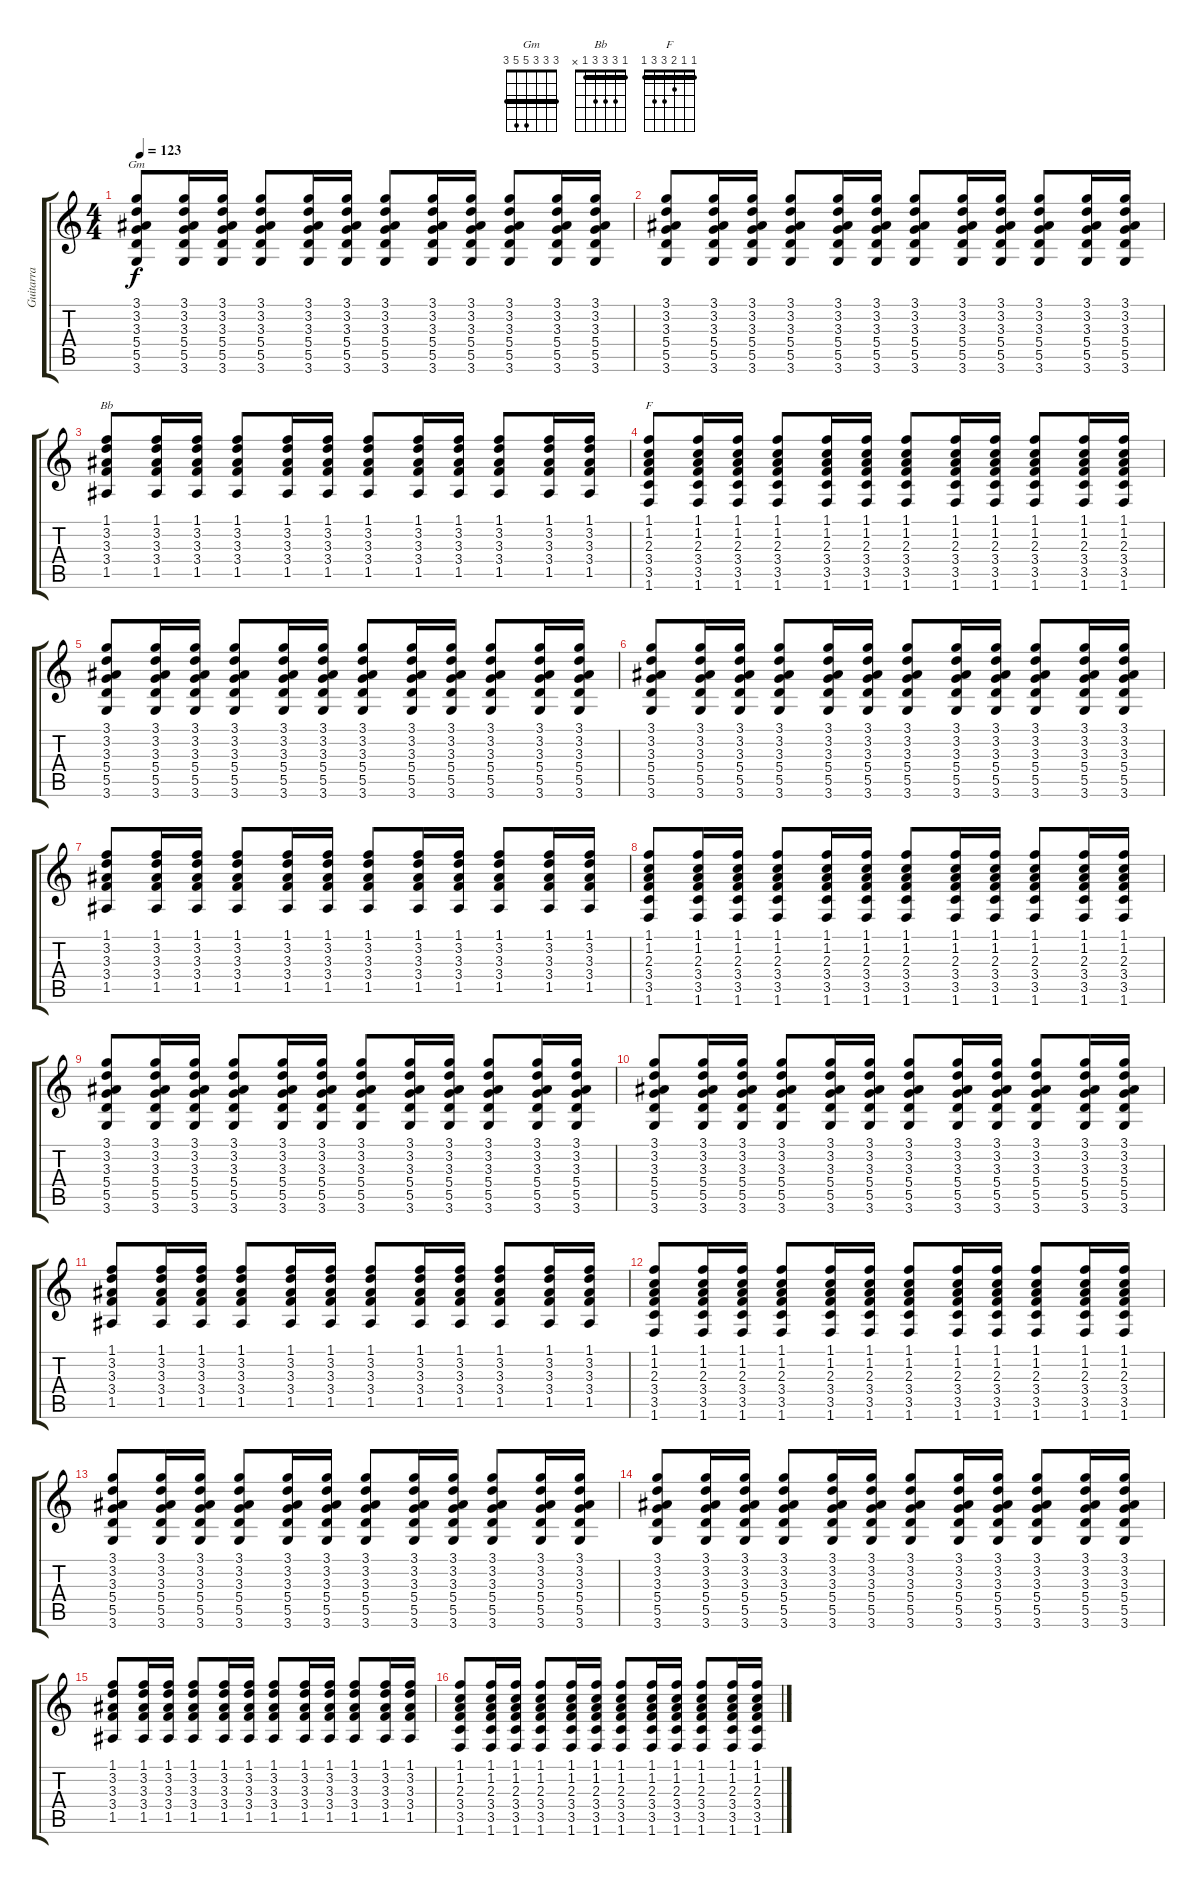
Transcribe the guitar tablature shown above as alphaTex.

\track ("Guitarra" "Guitarra") {instrument acousticguitarnylon}
\staff {score tabs}
\tuning (E4 B3 G3 D3 A2 E2) {hide}
\chord ("Gm" 3 3 3 5 5 3) {barre 3}
\chord ("Bb" 1 3 3 3 1 x) {barre 1}
\chord ("F" 1 1 2 3 3 1) {barre 1}
\ts (4 4)
\tempo 123
\clef g2
\ks c
(3.1 3.2 3.3 5.4 5.5 3.6).8{ch "Gm" dy f} (3.1 3.2 3.3 5.4 5.5 3.6).16 (3.1 3.2 3.3 5.4 5.5 3.6).16 (3.1 3.2 3.3 5.4 5.5 3.6).8 (3.1 3.2 3.3 5.4 5.5 3.6).16 (3.1 3.2 3.3 5.4 5.5 3.6).16 (3.1 3.2 3.3 5.4 5.5 3.6).8 (3.1 3.2 3.3 5.4 5.5 3.6).16 (3.1 3.2 3.3 5.4 5.5 3.6).16 (3.1 3.2 3.3 5.4 5.5 3.6).8 (3.1 3.2 3.3 5.4 5.5 3.6).16 (3.1 3.2 3.3 5.4 5.5 3.6).16 |
(3.1 3.2 3.3 5.4 5.5 3.6).8 (3.1 3.2 3.3 5.4 5.5 3.6).16 (3.1 3.2 3.3 5.4 5.5 3.6).16 (3.1 3.2 3.3 5.4 5.5 3.6).8 (3.1 3.2 3.3 5.4 5.5 3.6).16 (3.1 3.2 3.3 5.4 5.5 3.6).16 (3.1 3.2 3.3 5.4 5.5 3.6).8 (3.1 3.2 3.3 5.4 5.5 3.6).16 (3.1 3.2 3.3 5.4 5.5 3.6).16 (3.1 3.2 3.3 5.4 5.5 3.6).8 (3.1 3.2 3.3 5.4 5.5 3.6).16 (3.1 3.2 3.3 5.4 5.5 3.6).16 |
(1.1 3.2 3.3 3.4 1.5).8{ch "Bb"} (1.1 3.2 3.3 3.4 1.5).16 (1.1 3.2 3.3 3.4 1.5).16 (1.1 3.2 3.3 3.4 1.5).8 (1.1 3.2 3.3 3.4 1.5).16 (1.1 3.2 3.3 3.4 1.5).16 (1.1 3.2 3.3 3.4 1.5).8 (1.1 3.2 3.3 3.4 1.5).16 (1.1 3.2 3.3 3.4 1.5).16 (1.1 3.2 3.3 3.4 1.5).8 (1.1 3.2 3.3 3.4 1.5).16 (1.1 3.2 3.3 3.4 1.5).16 |
(1.1 1.2 2.3 3.4 3.5 1.6).8{ch "F"} (1.1 1.2 2.3 3.4 3.5 1.6).16 (1.1 1.2 2.3 3.4 3.5 1.6).16 (1.1 1.2 2.3 3.4 3.5 1.6).8 (1.1 1.2 2.3 3.4 3.5 1.6).16 (1.1 1.2 2.3 3.4 3.5 1.6).16 (1.1 1.2 2.3 3.4 3.5 1.6).8 (1.1 1.2 2.3 3.4 3.5 1.6).16 (1.1 1.2 2.3 3.4 3.5 1.6).16 (1.1 1.2 2.3 3.4 3.5 1.6).8 (1.1 1.2 2.3 3.4 3.5 1.6).16 (1.1 1.2 2.3 3.4 3.5 1.6).16 |
(3.1 3.2 3.3 5.4 5.5 3.6).8 (3.1 3.2 3.3 5.4 5.5 3.6).16 (3.1 3.2 3.3 5.4 5.5 3.6).16 (3.1 3.2 3.3 5.4 5.5 3.6).8 (3.1 3.2 3.3 5.4 5.5 3.6).16 (3.1 3.2 3.3 5.4 5.5 3.6).16 (3.1 3.2 3.3 5.4 5.5 3.6).8 (3.1 3.2 3.3 5.4 5.5 3.6).16 (3.1 3.2 3.3 5.4 5.5 3.6).16 (3.1 3.2 3.3 5.4 5.5 3.6).8 (3.1 3.2 3.3 5.4 5.5 3.6).16 (3.1 3.2 3.3 5.4 5.5 3.6).16 |
(3.1 3.2 3.3 5.4 5.5 3.6).8 (3.1 3.2 3.3 5.4 5.5 3.6).16 (3.1 3.2 3.3 5.4 5.5 3.6).16 (3.1 3.2 3.3 5.4 5.5 3.6).8 (3.1 3.2 3.3 5.4 5.5 3.6).16 (3.1 3.2 3.3 5.4 5.5 3.6).16 (3.1 3.2 3.3 5.4 5.5 3.6).8 (3.1 3.2 3.3 5.4 5.5 3.6).16 (3.1 3.2 3.3 5.4 5.5 3.6).16 (3.1 3.2 3.3 5.4 5.5 3.6).8 (3.1 3.2 3.3 5.4 5.5 3.6).16 (3.1 3.2 3.3 5.4 5.5 3.6).16 |
(1.1 3.2 3.3 3.4 1.5).8 (1.1 3.2 3.3 3.4 1.5).16 (1.1 3.2 3.3 3.4 1.5).16 (1.1 3.2 3.3 3.4 1.5).8 (1.1 3.2 3.3 3.4 1.5).16 (1.1 3.2 3.3 3.4 1.5).16 (1.1 3.2 3.3 3.4 1.5).8 (1.1 3.2 3.3 3.4 1.5).16 (1.1 3.2 3.3 3.4 1.5).16 (1.1 3.2 3.3 3.4 1.5).8 (1.1 3.2 3.3 3.4 1.5).16 (1.1 3.2 3.3 3.4 1.5).16 |
(1.1 1.2 2.3 3.4 3.5 1.6).8 (1.1 1.2 2.3 3.4 3.5 1.6).16 (1.1 1.2 2.3 3.4 3.5 1.6).16 (1.1 1.2 2.3 3.4 3.5 1.6).8 (1.1 1.2 2.3 3.4 3.5 1.6).16 (1.1 1.2 2.3 3.4 3.5 1.6).16 (1.1 1.2 2.3 3.4 3.5 1.6).8 (1.1 1.2 2.3 3.4 3.5 1.6).16 (1.1 1.2 2.3 3.4 3.5 1.6).16 (1.1 1.2 2.3 3.4 3.5 1.6).8 (1.1 1.2 2.3 3.4 3.5 1.6).16 (1.1 1.2 2.3 3.4 3.5 1.6).16 |
(3.1 3.2 3.3 5.4 5.5 3.6).8 (3.1 3.2 3.3 5.4 5.5 3.6).16 (3.1 3.2 3.3 5.4 5.5 3.6).16 (3.1 3.2 3.3 5.4 5.5 3.6).8 (3.1 3.2 3.3 5.4 5.5 3.6).16 (3.1 3.2 3.3 5.4 5.5 3.6).16 (3.1 3.2 3.3 5.4 5.5 3.6).8 (3.1 3.2 3.3 5.4 5.5 3.6).16 (3.1 3.2 3.3 5.4 5.5 3.6).16 (3.1 3.2 3.3 5.4 5.5 3.6).8 (3.1 3.2 3.3 5.4 5.5 3.6).16 (3.1 3.2 3.3 5.4 5.5 3.6).16 |
(3.1 3.2 3.3 5.4 5.5 3.6).8 (3.1 3.2 3.3 5.4 5.5 3.6).16 (3.1 3.2 3.3 5.4 5.5 3.6).16 (3.1 3.2 3.3 5.4 5.5 3.6).8 (3.1 3.2 3.3 5.4 5.5 3.6).16 (3.1 3.2 3.3 5.4 5.5 3.6).16 (3.1 3.2 3.3 5.4 5.5 3.6).8 (3.1 3.2 3.3 5.4 5.5 3.6).16 (3.1 3.2 3.3 5.4 5.5 3.6).16 (3.1 3.2 3.3 5.4 5.5 3.6).8 (3.1 3.2 3.3 5.4 5.5 3.6).16 (3.1 3.2 3.3 5.4 5.5 3.6).16 |
(1.1 3.2 3.3 3.4 1.5).8 (1.1 3.2 3.3 3.4 1.5).16 (1.1 3.2 3.3 3.4 1.5).16 (1.1 3.2 3.3 3.4 1.5).8 (1.1 3.2 3.3 3.4 1.5).16 (1.1 3.2 3.3 3.4 1.5).16 (1.1 3.2 3.3 3.4 1.5).8 (1.1 3.2 3.3 3.4 1.5).16 (1.1 3.2 3.3 3.4 1.5).16 (1.1 3.2 3.3 3.4 1.5).8 (1.1 3.2 3.3 3.4 1.5).16 (1.1 3.2 3.3 3.4 1.5).16 |
(1.1 1.2 2.3 3.4 3.5 1.6).8 (1.1 1.2 2.3 3.4 3.5 1.6).16 (1.1 1.2 2.3 3.4 3.5 1.6).16 (1.1 1.2 2.3 3.4 3.5 1.6).8 (1.1 1.2 2.3 3.4 3.5 1.6).16 (1.1 1.2 2.3 3.4 3.5 1.6).16 (1.1 1.2 2.3 3.4 3.5 1.6).8 (1.1 1.2 2.3 3.4 3.5 1.6).16 (1.1 1.2 2.3 3.4 3.5 1.6).16 (1.1 1.2 2.3 3.4 3.5 1.6).8 (1.1 1.2 2.3 3.4 3.5 1.6).16 (1.1 1.2 2.3 3.4 3.5 1.6).16 |
(3.1 3.2 3.3 5.4 5.5 3.6).8 (3.1 3.2 3.3 5.4 5.5 3.6).16 (3.1 3.2 3.3 5.4 5.5 3.6).16 (3.1 3.2 3.3 5.4 5.5 3.6).8 (3.1 3.2 3.3 5.4 5.5 3.6).16 (3.1 3.2 3.3 5.4 5.5 3.6).16 (3.1 3.2 3.3 5.4 5.5 3.6).8 (3.1 3.2 3.3 5.4 5.5 3.6).16 (3.1 3.2 3.3 5.4 5.5 3.6).16 (3.1 3.2 3.3 5.4 5.5 3.6).8 (3.1 3.2 3.3 5.4 5.5 3.6).16 (3.1 3.2 3.3 5.4 5.5 3.6).16 |
(3.1 3.2 3.3 5.4 5.5 3.6).8 (3.1 3.2 3.3 5.4 5.5 3.6).16 (3.1 3.2 3.3 5.4 5.5 3.6).16 (3.1 3.2 3.3 5.4 5.5 3.6).8 (3.1 3.2 3.3 5.4 5.5 3.6).16 (3.1 3.2 3.3 5.4 5.5 3.6).16 (3.1 3.2 3.3 5.4 5.5 3.6).8 (3.1 3.2 3.3 5.4 5.5 3.6).16 (3.1 3.2 3.3 5.4 5.5 3.6).16 (3.1 3.2 3.3 5.4 5.5 3.6).8 (3.1 3.2 3.3 5.4 5.5 3.6).16 (3.1 3.2 3.3 5.4 5.5 3.6).16 |
(1.1 3.2 3.3 3.4 1.5).8 (1.1 3.2 3.3 3.4 1.5).16 (1.1 3.2 3.3 3.4 1.5).16 (1.1 3.2 3.3 3.4 1.5).8 (1.1 3.2 3.3 3.4 1.5).16 (1.1 3.2 3.3 3.4 1.5).16 (1.1 3.2 3.3 3.4 1.5).8 (1.1 3.2 3.3 3.4 1.5).16 (1.1 3.2 3.3 3.4 1.5).16 (1.1 3.2 3.3 3.4 1.5).8 (1.1 3.2 3.3 3.4 1.5).16 (1.1 3.2 3.3 3.4 1.5).16 |
(1.1 1.2 2.3 3.4 3.5 1.6).8 (1.1 1.2 2.3 3.4 3.5 1.6).16 (1.1 1.2 2.3 3.4 3.5 1.6).16 (1.1 1.2 2.3 3.4 3.5 1.6).8 (1.1 1.2 2.3 3.4 3.5 1.6).16 (1.1 1.2 2.3 3.4 3.5 1.6).16 (1.1 1.2 2.3 3.4 3.5 1.6).8 (1.1 1.2 2.3 3.4 3.5 1.6).16 (1.1 1.2 2.3 3.4 3.5 1.6).16 (1.1 1.2 2.3 3.4 3.5 1.6).8 (1.1 1.2 2.3 3.4 3.5 1.6).16 (1.1 1.2 2.3 3.4 3.5 1.6).16
